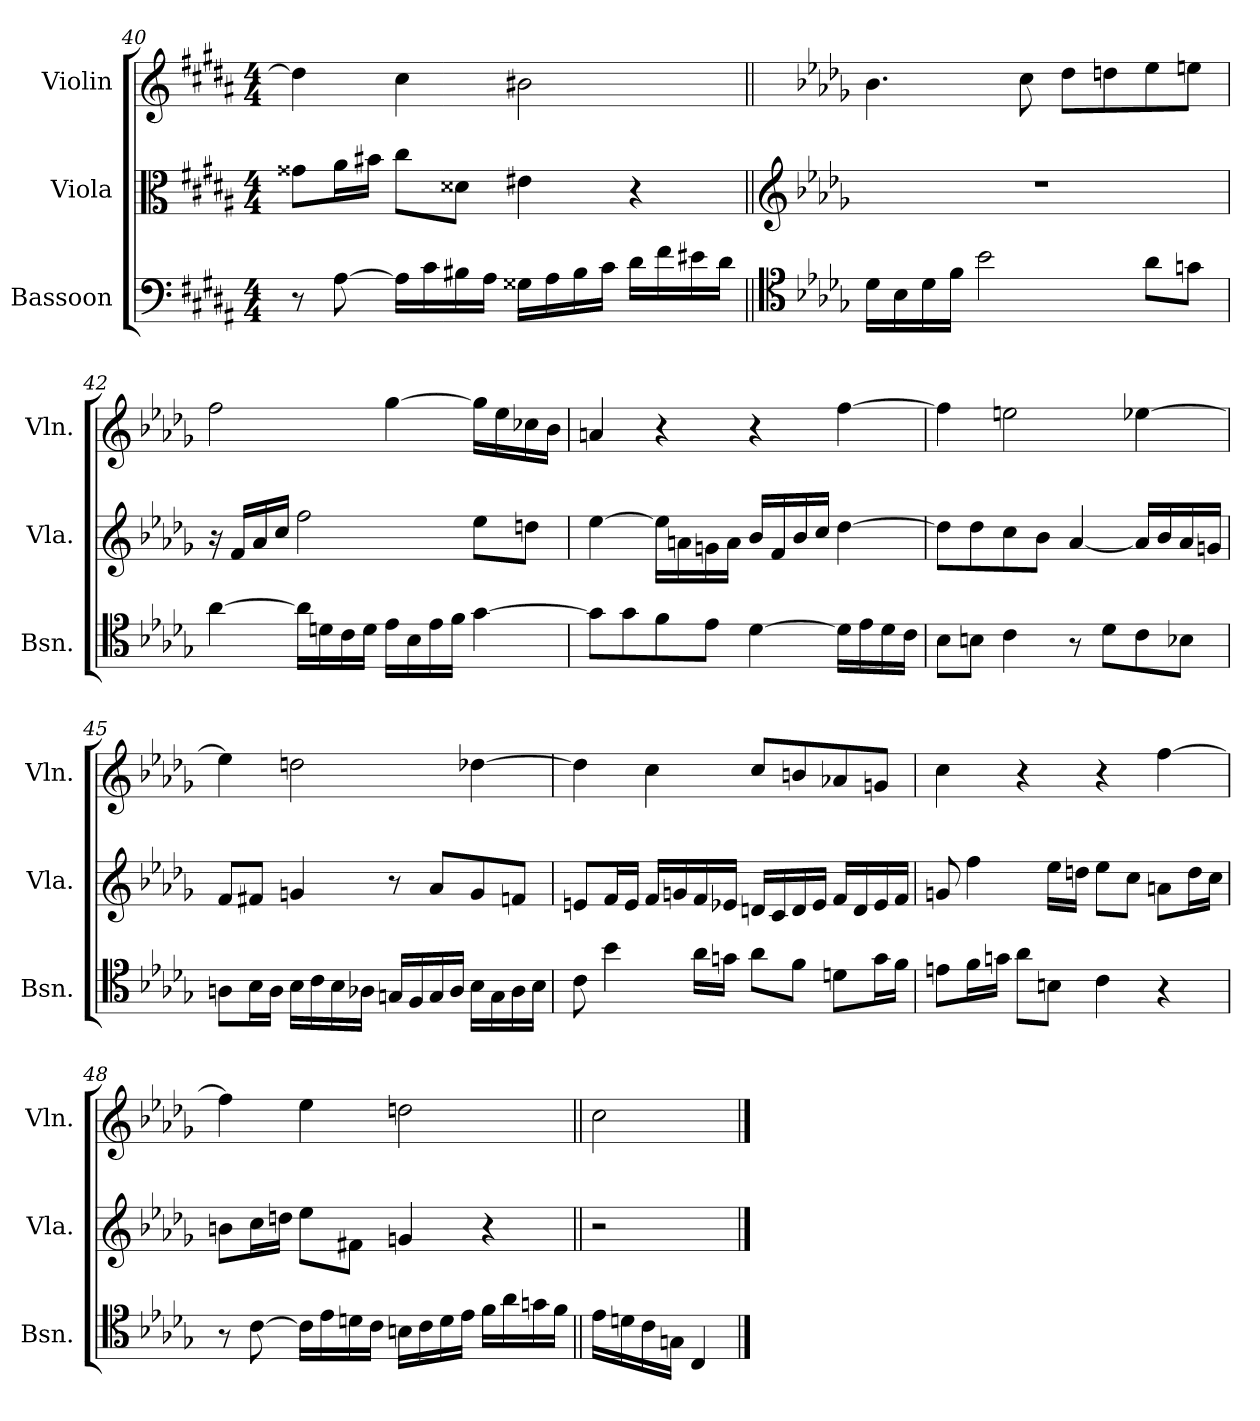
**kern	**kern	**kern
*part3	*part2	*part1
*staff3	*staff2	*staff1
*I"Bassoon	*I"Viola	*I"Violin
*I'Bsn.	*I'Vla.	*I'Vln.
!!LO:LB:g=z
*clefF4	*clefC3	*clefG2
*k[f#c#g#d#a#]	*k[f#c#g#d#a#]	*k[f#c#g#d#a#]
*M4/4	*M4/4	*M4/4
=40	=40	=40
8r	8g##X\L	4dd#\]
[8A#\	16a#\L	.
.	16b#X\JJ	.
16A#\LL]	8cc#\L	4cc#\
16c#\	.	.
16B#X\	8d##X\J	.
16A#\JJ	.	.
16G##X\LL	4e#X\	2b#X\
16A#\	.	.
16B#\	.	.
16c#\JJ	.	.
16d#\LL	4r	.
16f#\	.	.
16e#X\	.	.
16d#\JJ	.	.
=41||	=41||	=41||
*clefC4	*clefG2	*
*k[b-e-a-d-g-]	*k[b-e-a-d-g-]	*k[b-e-a-d-g-]
16d-\LL	1r	4.b-\
16B-\	.	.
16d-\	.	.
16f\JJ	.	.
2b-\	.	.
.	.	8cc\
.	.	8dd-\L
.	.	8ddn\
8a-\L	.	8ee-\
8gn\J	.	8een\J
!!LO:PB:g=z
=42	=42	=42
[4a-\	16r	2ff\
.	16f/LL	.
.	16a-/	.
.	16cc/JJ	.
16a-\LL]	2ff\	.
16dn\	.	.
16c\	.	.
16d\JJ	.	.
16e-\LL	.	[4gg-\
16B-\	.	.
16e-\	.	.
16f\JJ	.	.
[4g-\	8ee-\L	16gg-\LL]
.	.	16ee-\
.	8ddn\J	16cc-X\
.	.	16b-\JJ
=43	=43	=43
8g-\L]	[4ee-\	4an/
8g-\	.	.
8f\	16ee-\LL]	4r
.	16an\	.
8e-\J	16gn\	.
.	16a\JJ	.
[4d-\	16b-/LL	4r
.	16f/	.
.	16b-/	.
.	16cc/JJ	.
16d-\LL]	[4dd-\	[4ff\
16e-\	.	.
16d-\	.	.
16c\JJ	.	.
=44	=44	=44
8B-\L	8dd-\L]	4ff\]
8Bn\J	8dd-\	.
4c\	8cc\	2een\
.	8b-\J	.
8r	[4a-/	.
8d-\L	.	.
8c\	16a-/LL]	[4ee-X\
.	16b-/	.
8B-X\J	16a-/	.
.	16gn/JJ	.
!!LO:LB:g=z
=45	=45	=45
8An\L	8f/L	4ee-\]
16B-\L	8f#X/J	.
16A\JJ	.	.
16B-\LL	4gn/	2ddn\
16c\	.	.
16B-\	.	.
16A-X\JJ	.	.
16Gn/LL	8r	.
16F/	.	.
16G/	8a-/L	.
16A-/JJ	.	.
16B-\LL	8g/	[4dd-X\
16G\	.	.
16A-\	8fn/J	.
16B-\JJ	.	.
=46	=46	=46
8c\	8en/L	4dd-\]
4b-\	16f/L	.
.	16e/JJ	.
.	16f/LL	4cc\
.	16gn/	.
16a-\LL	16f/	.
16gn\JJ	16e-X/JJ	.
8a-\L	16dn/LL	8cc/L
.	16c/	.
8f\J	16d/	8bn/
.	16e-/JJ	.
8dn\L	16f/LL	8a-X/
.	16d/	.
16g\L	16e-/	8gn/J
16f\JJ	16f/JJ	.
=47	=47	=47
8en\L	8gn/	4cc\
16f\L	4ff\	.
16gn\JJ	.	.
8a-\L	.	4r
8Bn\J	16ee-\LL	.
.	16ddn\JJ	.
4c\	8ee-\L	4r
.	8cc\J	.
4r	8an\L	[4ff\
.	16dd\L	.
.	16cc\JJ	.
!!LO:LB:g=z
=48	=48	=48
8r	8bn\L	4ff\]
[8c\	16cc\L	.
.	16ddn\JJ	.
16c\LL]	8ee-\L	4ee-\
16e-\	.	.
16dn\	8f#X\J	.
16c\JJ	.	.
16Bn\LL	4gn/	2ddn\
16c\	.	.
16d\	.	.
16e-\JJ	.	.
16f\LL	4r	.
16a-\	.	.
16gn\	.	.
16f\JJ	.	.
=49||	=49||	=49||
16e-\LL	2r	2cc\
16dn\	.	.
16c\	.	.
16Gn\JJ	.	.
4C/	.	.
==	==	==
*-	*-	*-
